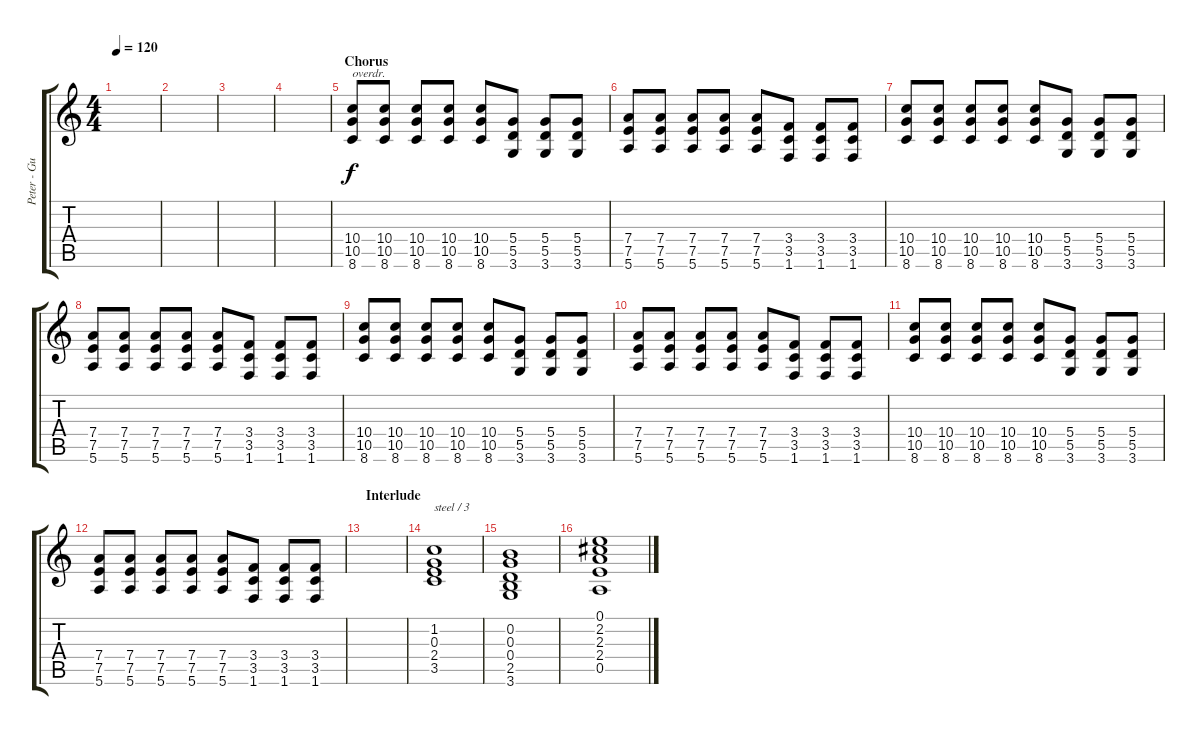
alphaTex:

\track ("Peter - Guitar II (Fills)" "Peter - Gu") {instrument electricguitarclean}
\staff {score tabs}
\tuning (E4 B3 G3 D3 A2 E2) {hide}
\ts (4 4)
\tempo 120
\clef g2
\ks c
|
|
|
|
\section ("" "Chorus")
(10.4 10.5 8.6).8{txt "overdr." instrument overdrivenguitar} (10.4 10.5 8.6).8 (10.4 10.5 8.6).8 (10.4 10.5 8.6).8 (10.4 10.5 8.6).8 (5.4 5.5 3.6).8 (5.4 5.5 3.6).8 (5.4 5.5 3.6).8 |
(7.4 7.5 5.6).8 (7.4 7.5 5.6).8 (7.4 7.5 5.6).8 (7.4 7.5 5.6).8 (7.4 7.5 5.6).8 (3.4 3.5 1.6).8 (3.4 3.5 1.6).8 (3.4 3.5 1.6).8 |
(10.4 10.5 8.6).8 (10.4 10.5 8.6).8 (10.4 10.5 8.6).8 (10.4 10.5 8.6).8 (10.4 10.5 8.6).8 (5.4 5.5 3.6).8 (5.4 5.5 3.6).8 (5.4 5.5 3.6).8 |
(7.4 7.5 5.6).8 (7.4 7.5 5.6).8 (7.4 7.5 5.6).8 (7.4 7.5 5.6).8 (7.4 7.5 5.6).8 (3.4 3.5 1.6).8 (3.4 3.5 1.6).8 (3.4 3.5 1.6).8 |
(10.4 10.5 8.6).8 (10.4 10.5 8.6).8 (10.4 10.5 8.6).8 (10.4 10.5 8.6).8 (10.4 10.5 8.6).8 (5.4 5.5 3.6).8 (5.4 5.5 3.6).8 (5.4 5.5 3.6).8 |
(7.4 7.5 5.6).8 (7.4 7.5 5.6).8 (7.4 7.5 5.6).8 (7.4 7.5 5.6).8 (7.4 7.5 5.6).8 (3.4 3.5 1.6).8 (3.4 3.5 1.6).8 (3.4 3.5 1.6).8 |
(10.4 10.5 8.6).8 (10.4 10.5 8.6).8 (10.4 10.5 8.6).8 (10.4 10.5 8.6).8 (10.4 10.5 8.6).8 (5.4 5.5 3.6).8 (5.4 5.5 3.6).8 (5.4 5.5 3.6).8 |
(7.4 7.5 5.6).8 (7.4 7.5 5.6).8 (7.4 7.5 5.6).8 (7.4 7.5 5.6).8 (7.4 7.5 5.6).8 (3.4 3.5 1.6).8 (3.4 3.5 1.6).8 (3.4 3.5 1.6).8 |
\section ("" "Interlude")
|
(1.2 0.3 2.4 3.5).1{txt "steel / 3" volume 3 instrument acousticguitarsteel} |
(0.2 0.3 0.4 2.5 3.6).1 |
(0.1 2.2 2.3 2.4 0.5).1
